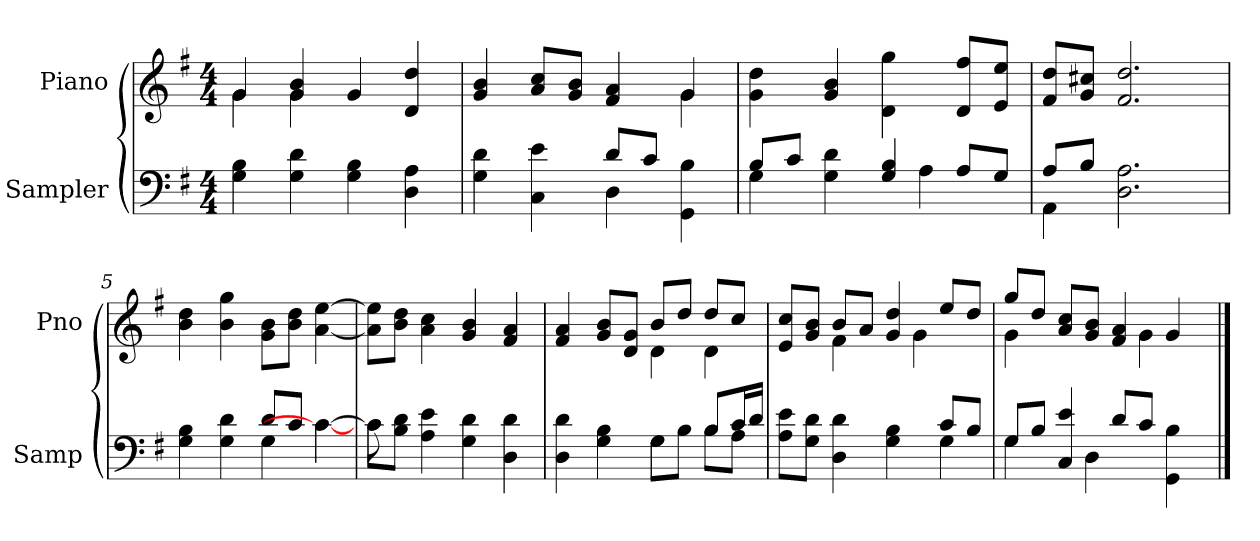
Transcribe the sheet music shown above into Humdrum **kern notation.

**kern	**kern
*part2	*part1
*staff2	*staff1
*I"Sampler	*I"Piano
*I'Samp	*I'Pno
*clefF4	*clefG2
*k[f#]	*k[f#]
*G:	*G:
*M4/4	*M4/4
=1	=1
*	*^
4G 4B	4g/	4g
4G 4d	4g 4b	4g
4G 4B	4g/	2ryy
4D 4A	4d 4dd	.
=2	=2	=2
*^	*	*
4G 4d	2ryy	4g 4b	2.ryy
4C 4e	.	8a/ 8cc/L	.
.	.	8g/ 8b/J	.
8d/L	4D	4f# 4a	.
8c/J	.	.	.
4GG 4B	4ryy	4g/	4g
*	*	*v	*v
=3	=3	=3
8B/L	4G	4g 4dd
8c/J	.	.
4G 4d	4.ryy	4g 4b
4G 4B	.	4d 4gg
.	4A	.
8A/L	.	8d/ 8ff#/L
8G/J	8ryy	8e/ 8ee/J
=4	=4	=4
8A/L	4AA	8f#/ 8dd/L
8B/J	.	8g/ 8cc#X/J
2.D 2.A	2.ryy	2.f# 2.dd
=5	=5	=5
4G 4B	2ryy	4b 4dd
4G 4d	.	4b 4gg
8d/L	4G	8g\ 8b\L
8c/J	.	8b\ 8dd\J
[4c\	4c_	[4a [4ee
=6	=6	=6
8c\L]	8c	8a]\ 8ee]\L
8B\ 8d\J	2..ryy	8b\ 8dd\J
4A 4e	.	4a 4cc
4G 4d	.	4g 4b
4D 4d	.	4f# 4a
=7	=7	=7
*	*	*^
4D\ 4d\	2ryy	4f# 4a	2ryy
4G\ 4B\	.	8g/ 8b/L	.
.	.	8d/ 8g/J	.
8G\L	4G	8b/L	4d
8B\J	.	8dd/J	.
8B/L	8B\L	8dd/L	4d
16c/L	8A\J	8cc/J	.
16d/JJ	.	.	.
=8	=8	=8	=8
8A\ 8e\L	2.ryy	8e/ 8cc/L	4ryy
8G\ 8d\J	.	8g/ 8b/J	.
4D 4d	.	8b/L	4f#
.	.	8a/J	.
4G 4B	.	4g 4dd	8ryy
.	.	.	4g
8c/L	4G	8ee/L	.
8B/J	.	8dd/J	8ryy
=9	=9	=9	=9
8G/L	4G	8gg/L	4g
8B/J	.	8dd/J	.
4C 4e	8ryy	8a/ 8cc/L	4.ryy
.	4D	8g/ 8b/J	.
8d/L	.	4f# 4a	.
8c/J	4.ryy	.	4g
4GG\ 4B\	.	4g/	.
.	.	.	8ryy
*v	*v	*	*
*	*v	*v
==	==
*-	*-
